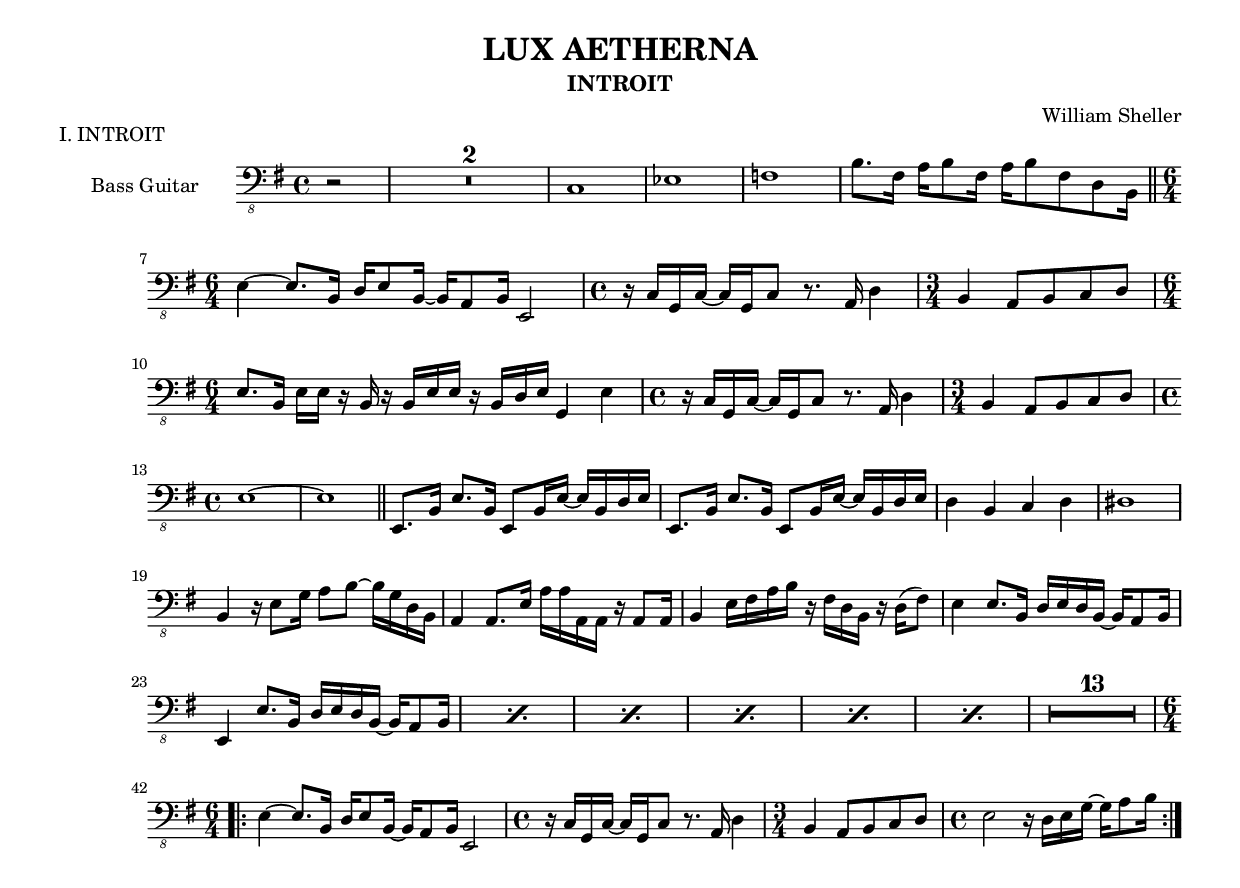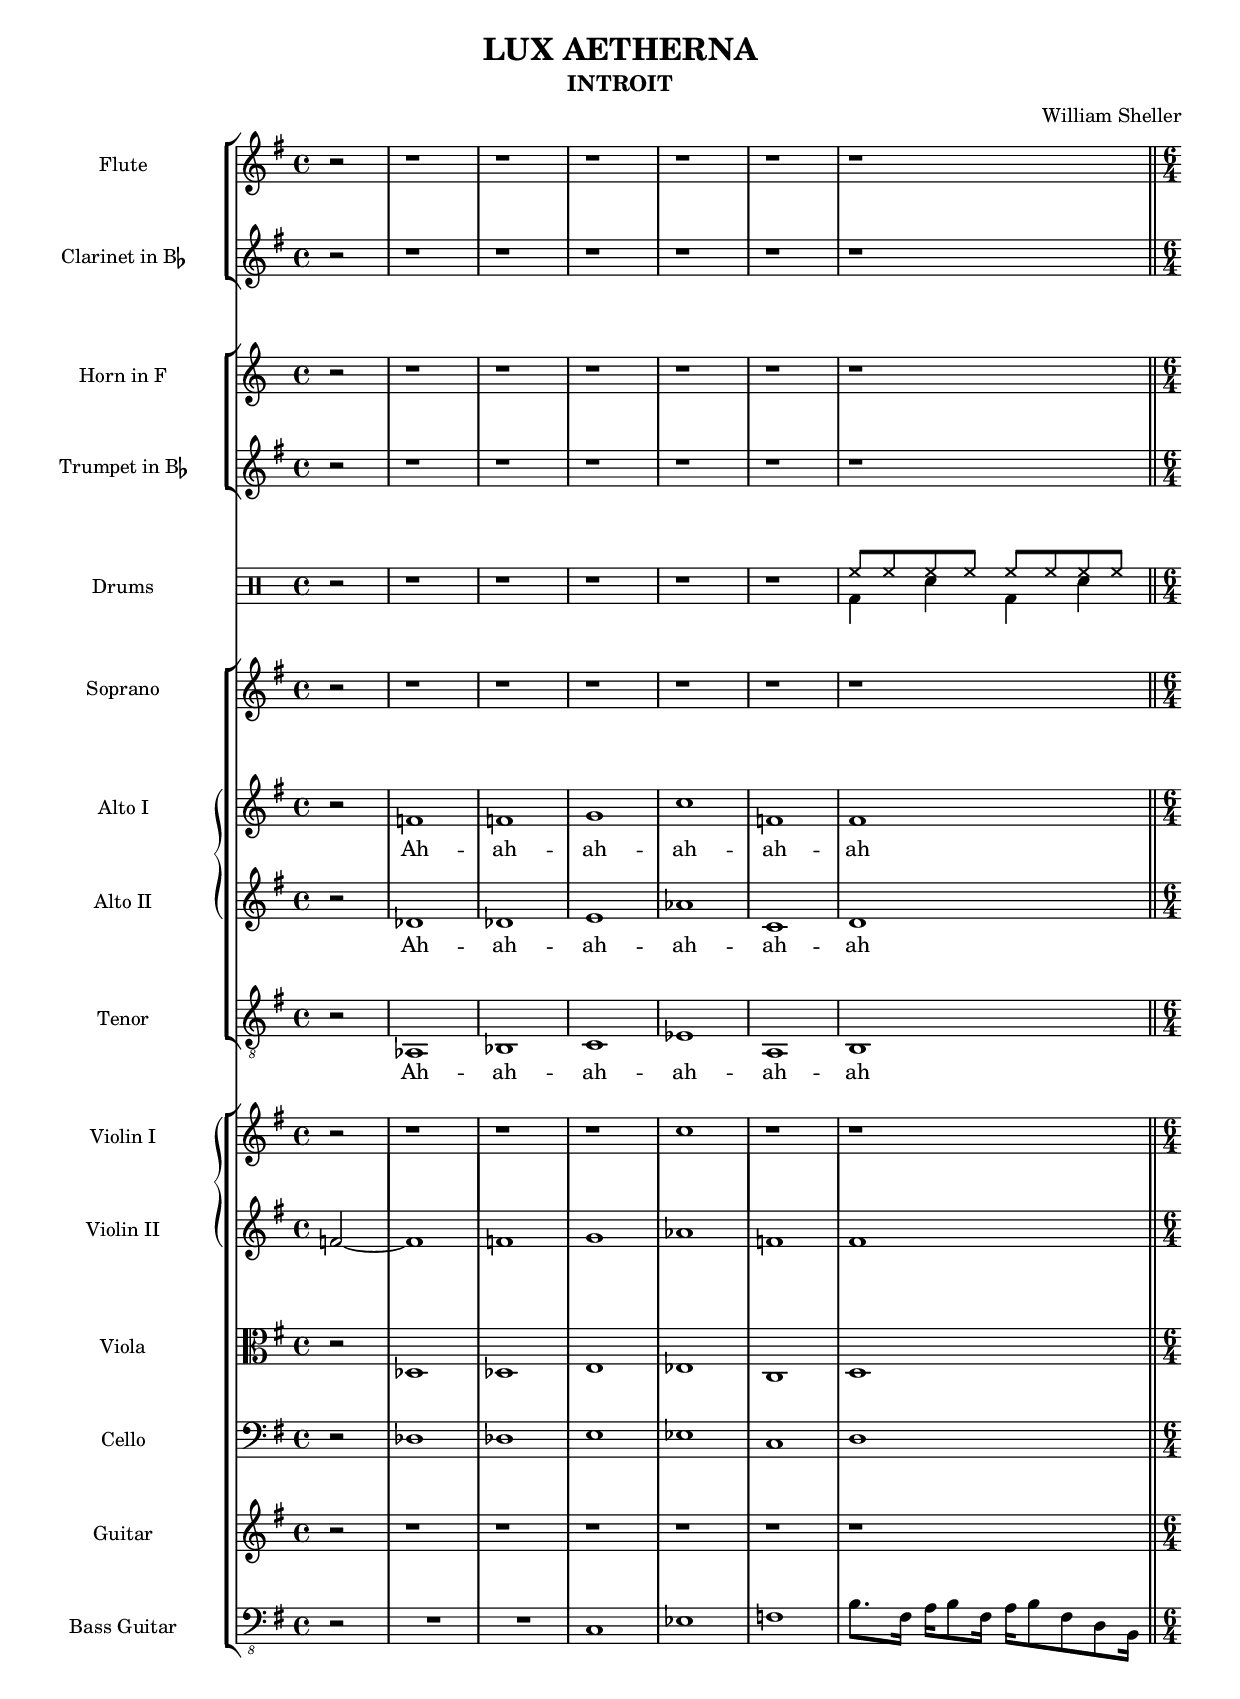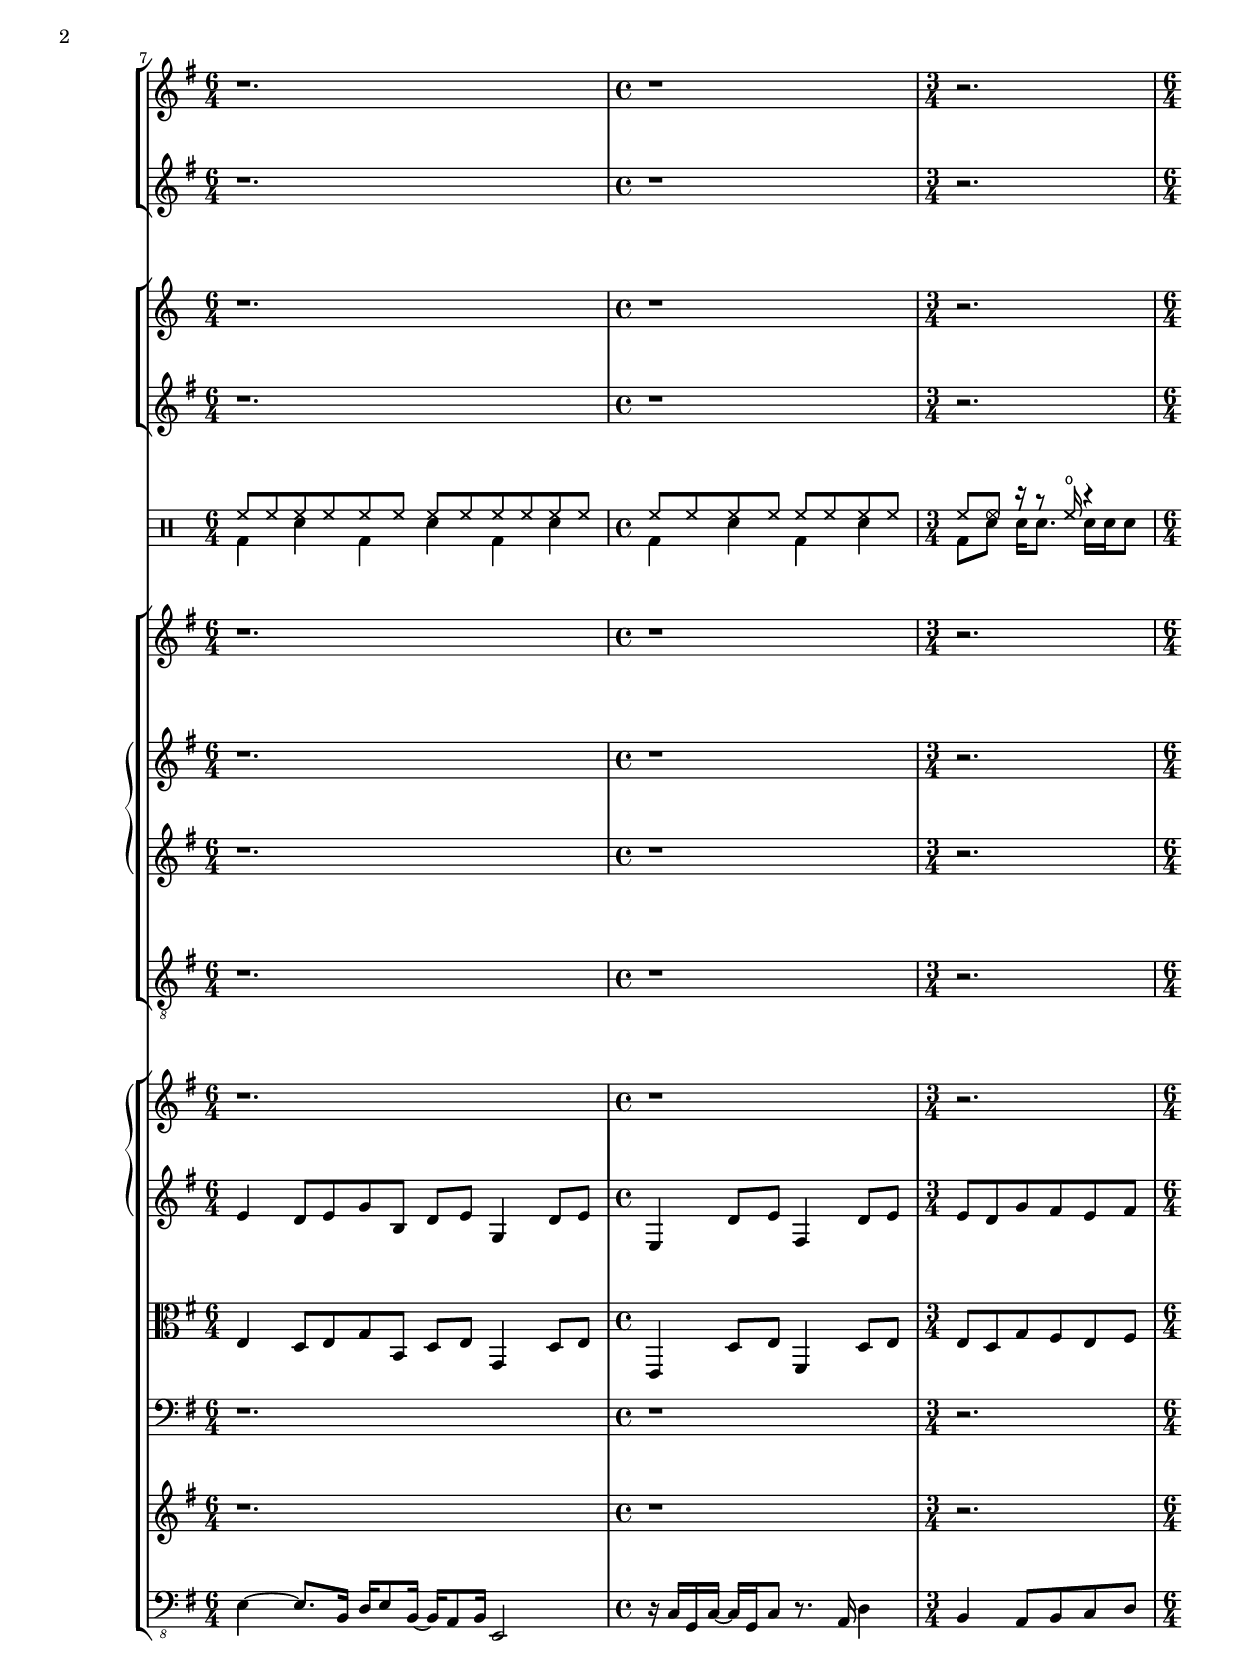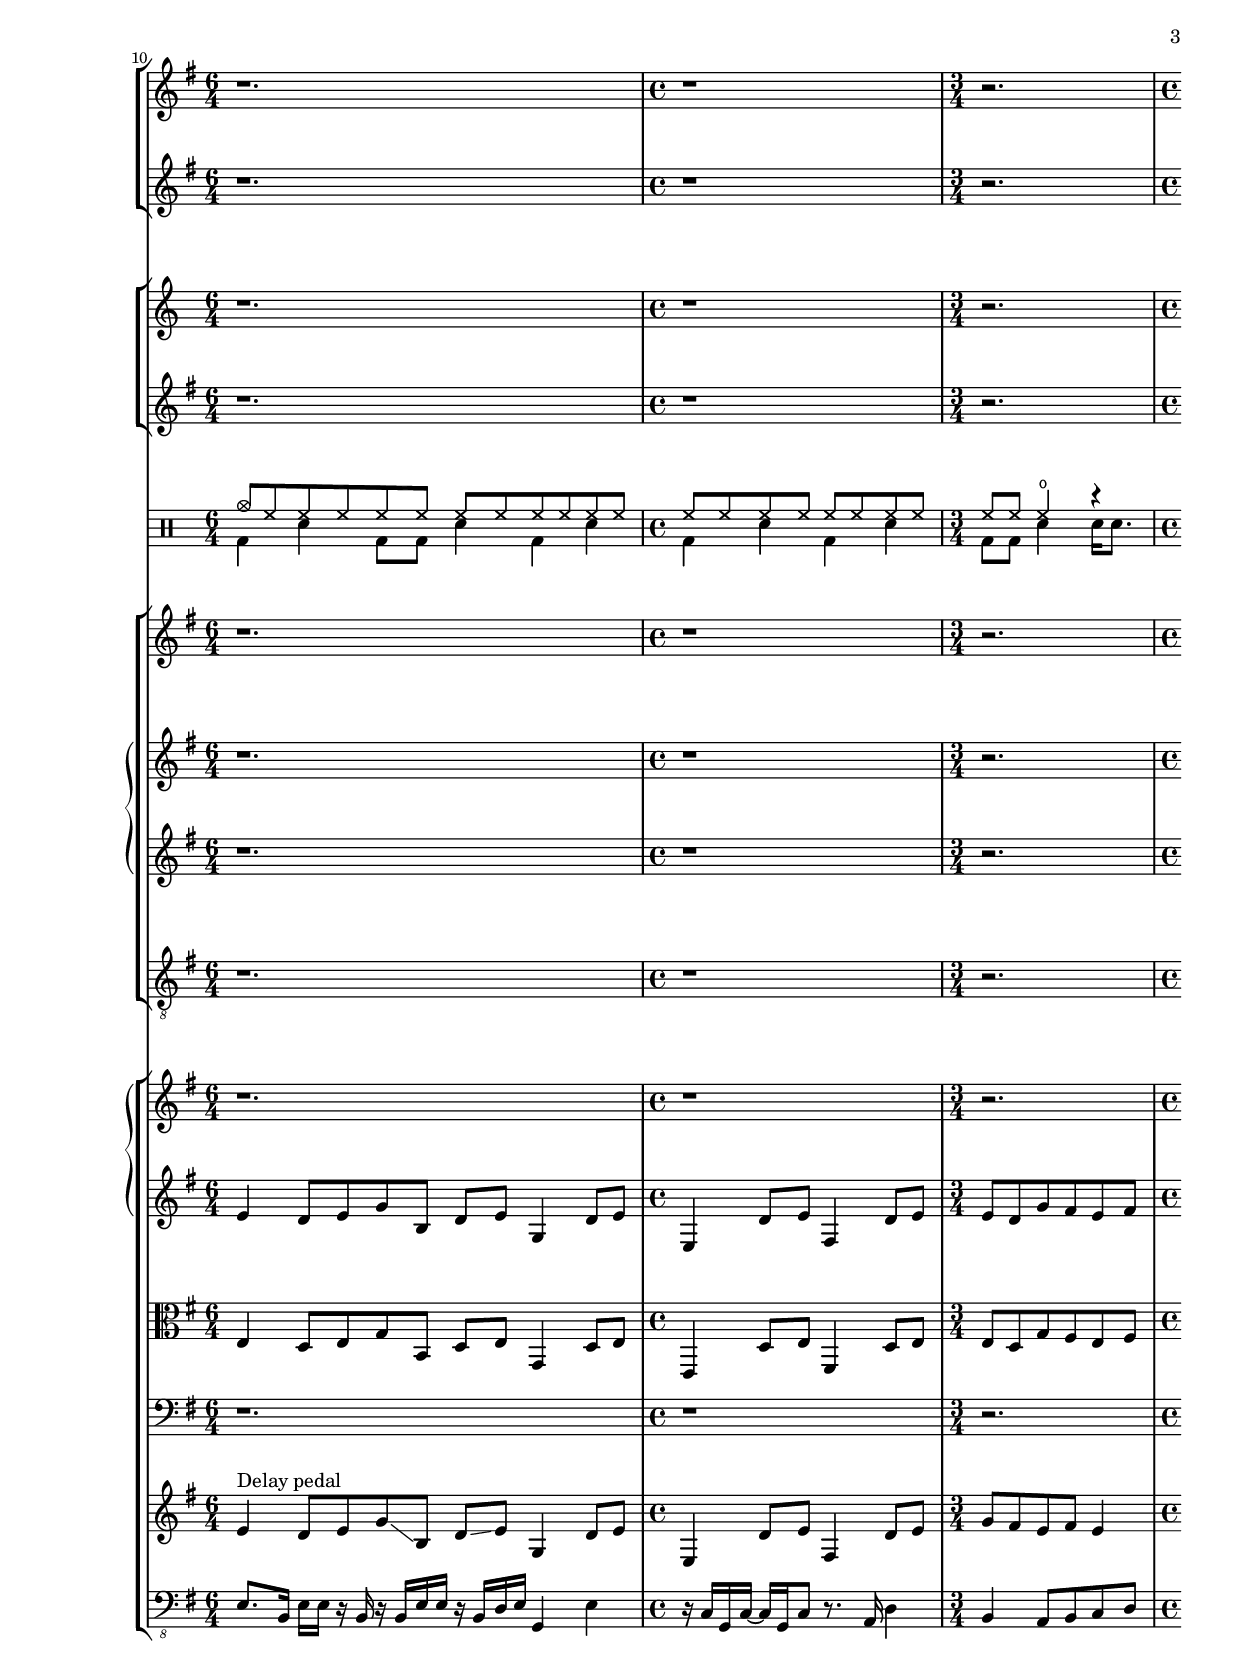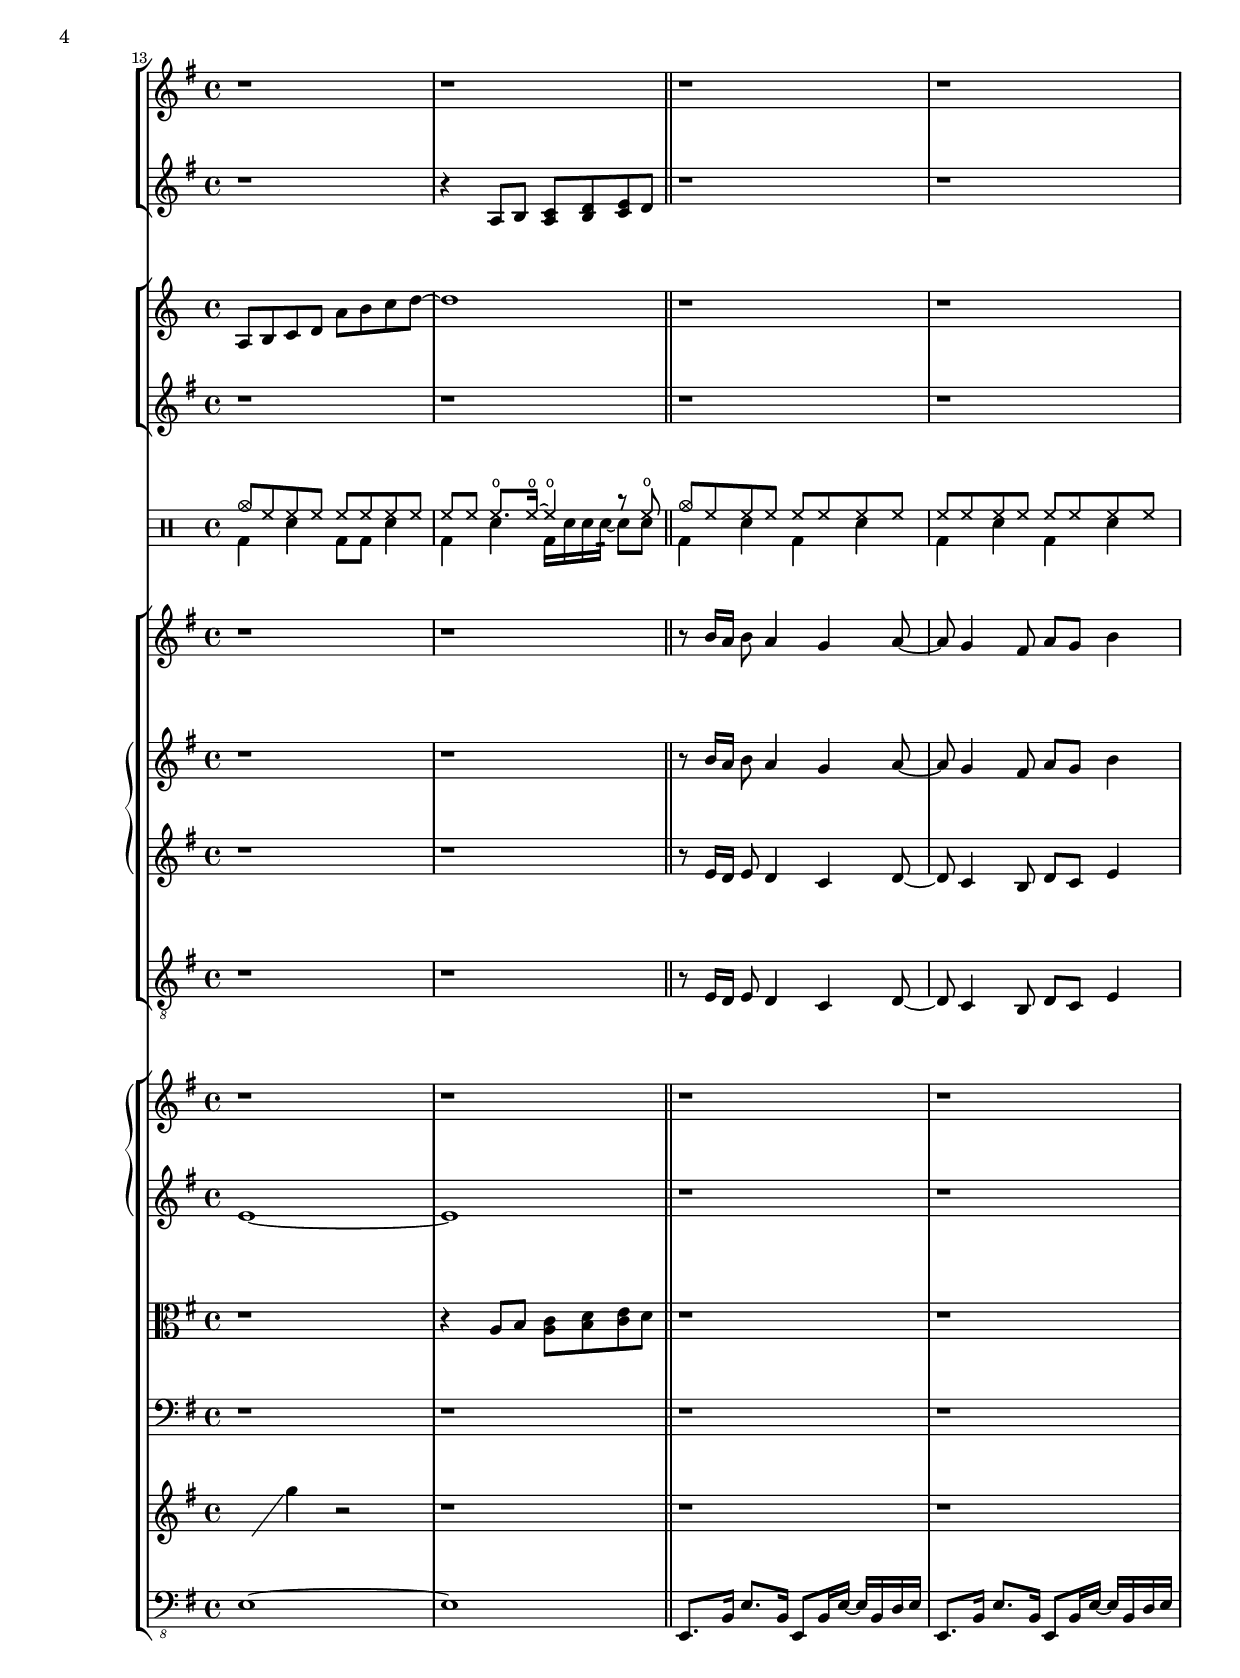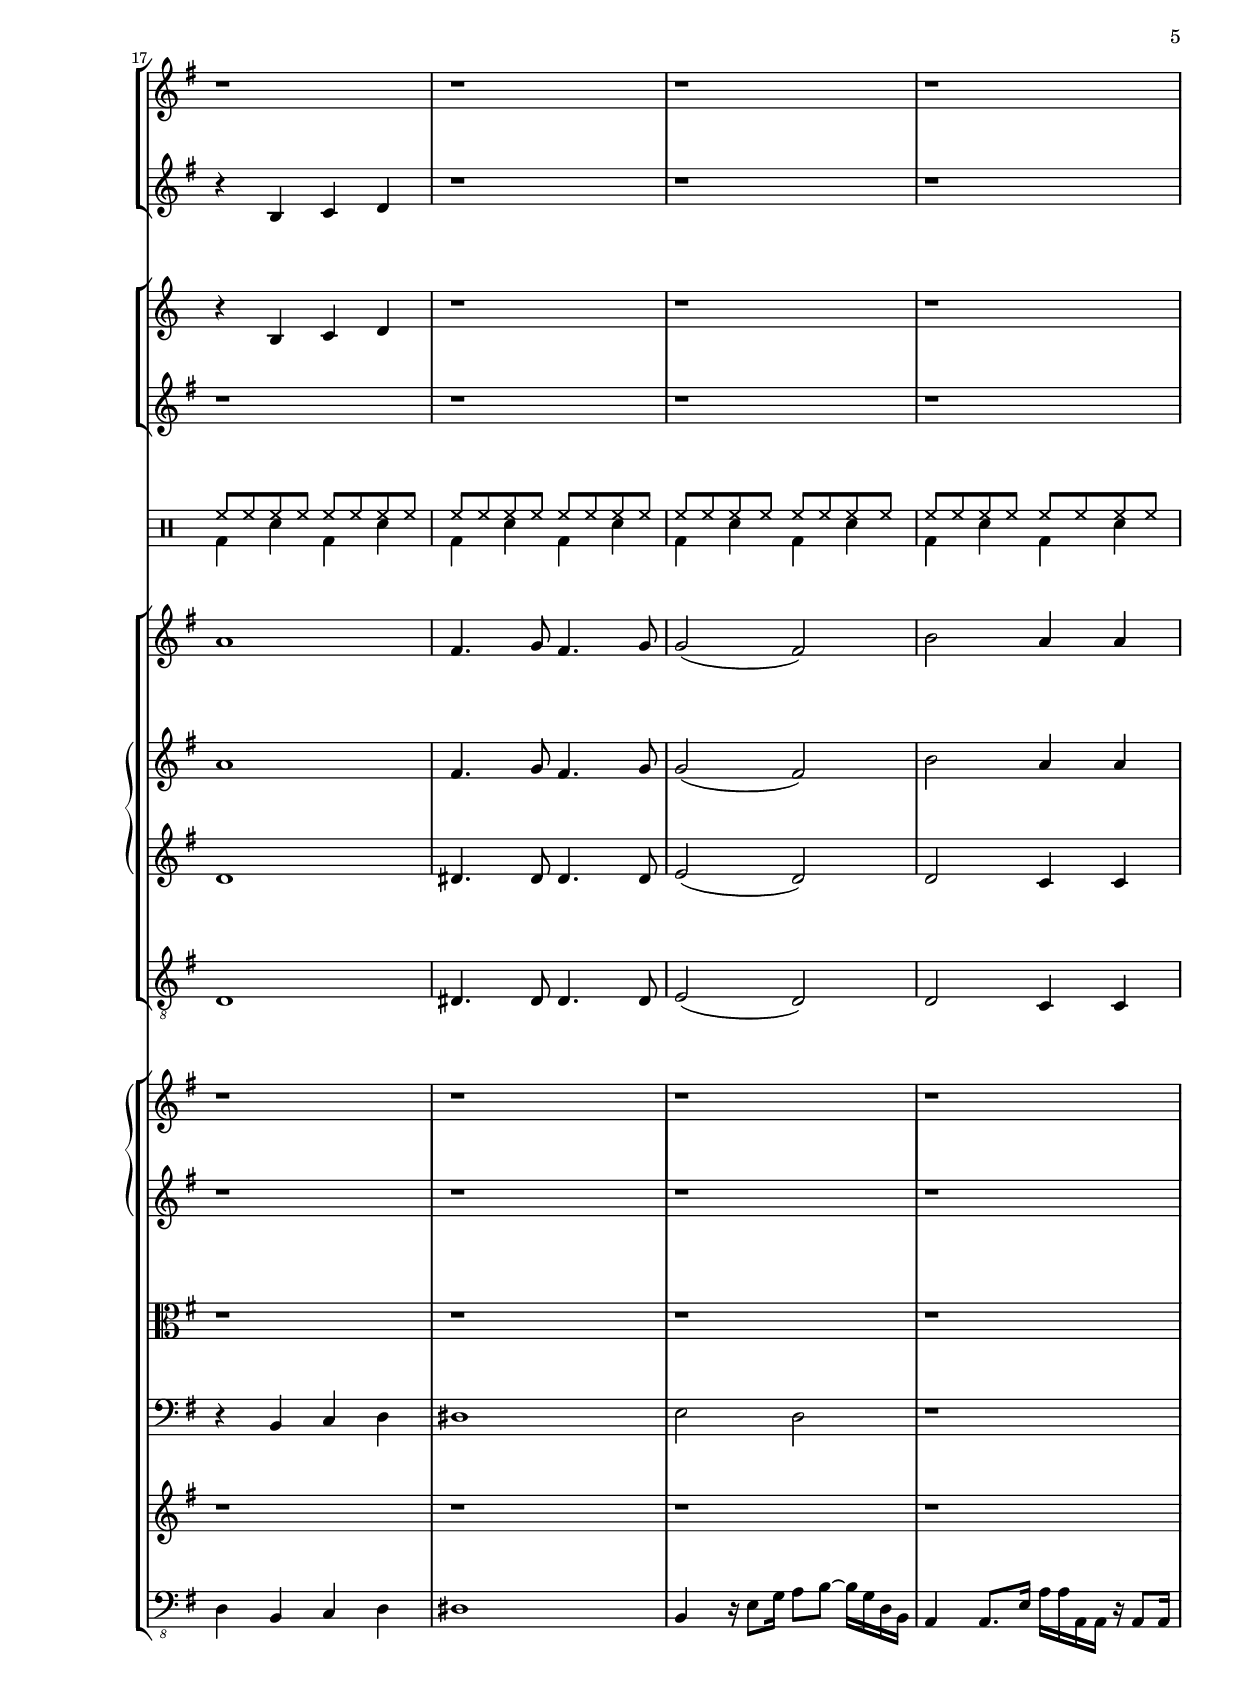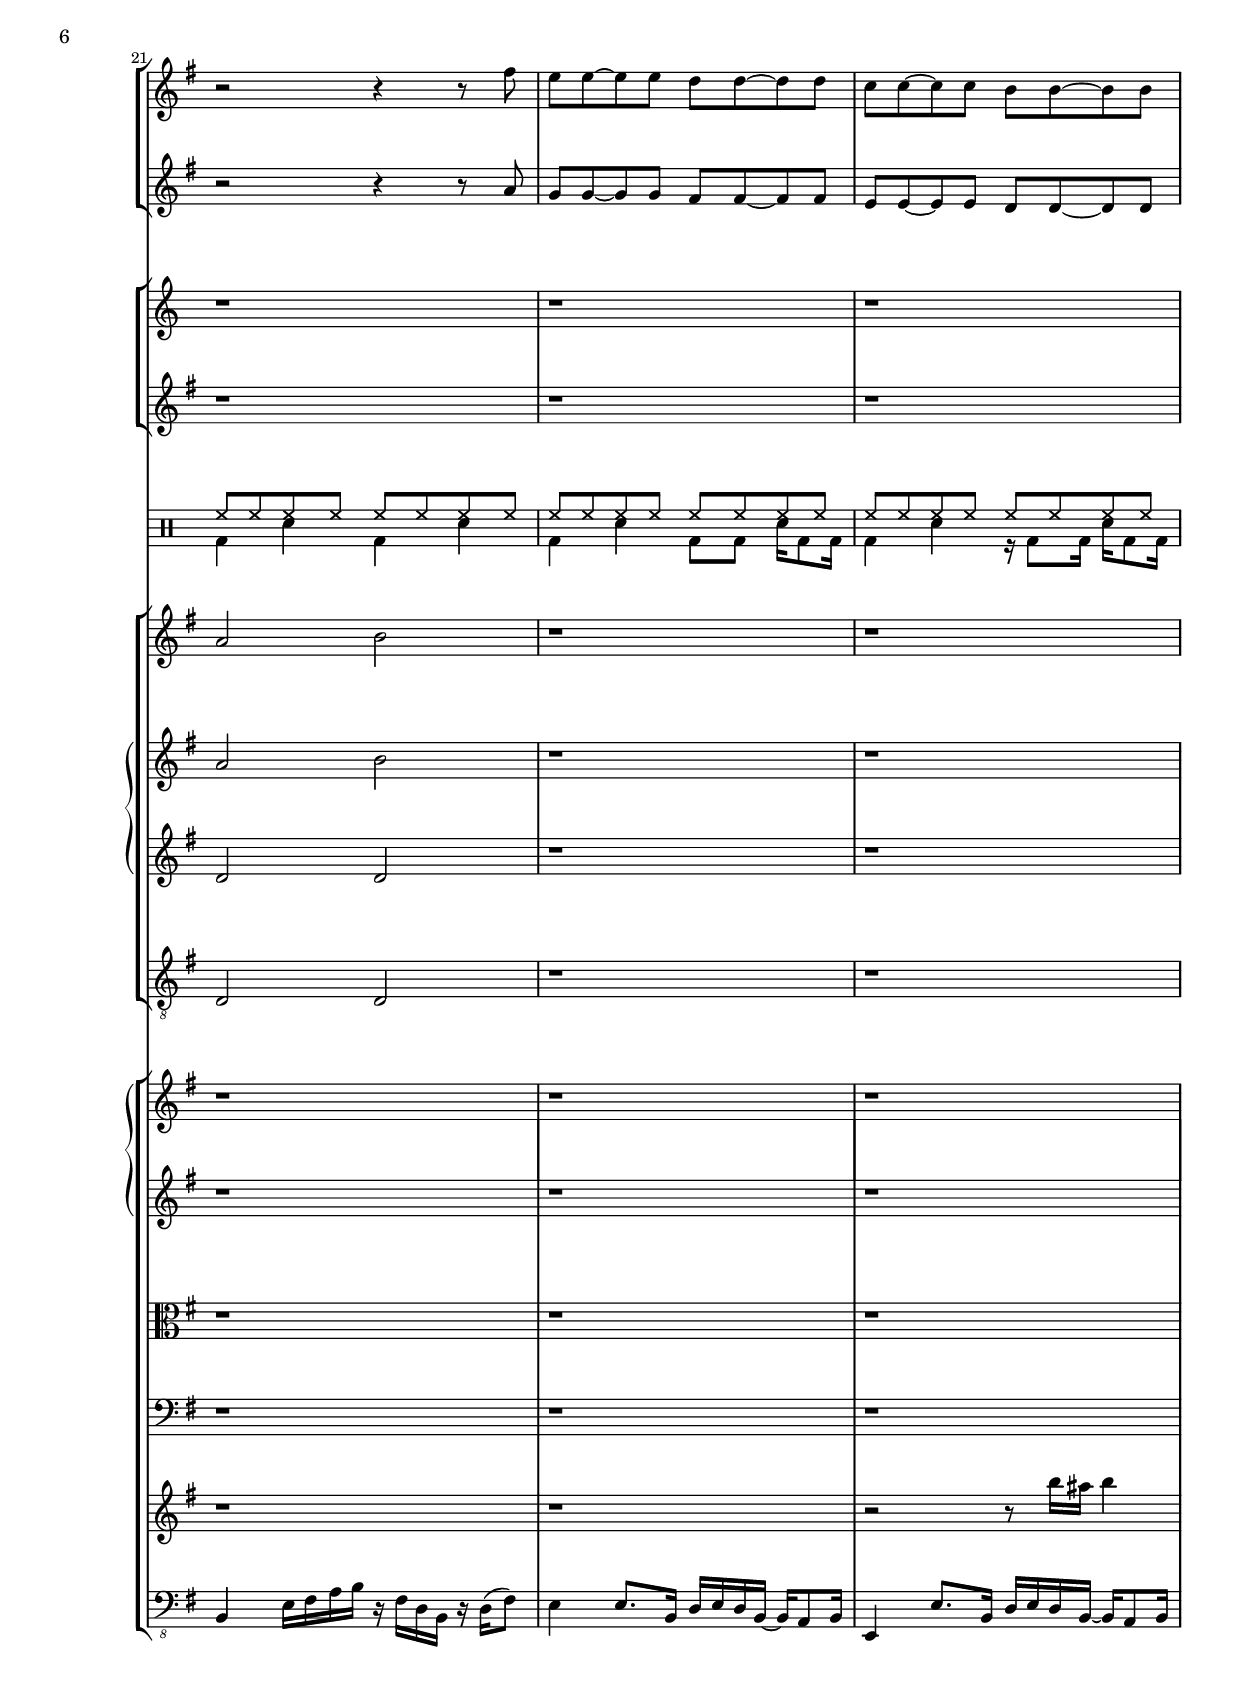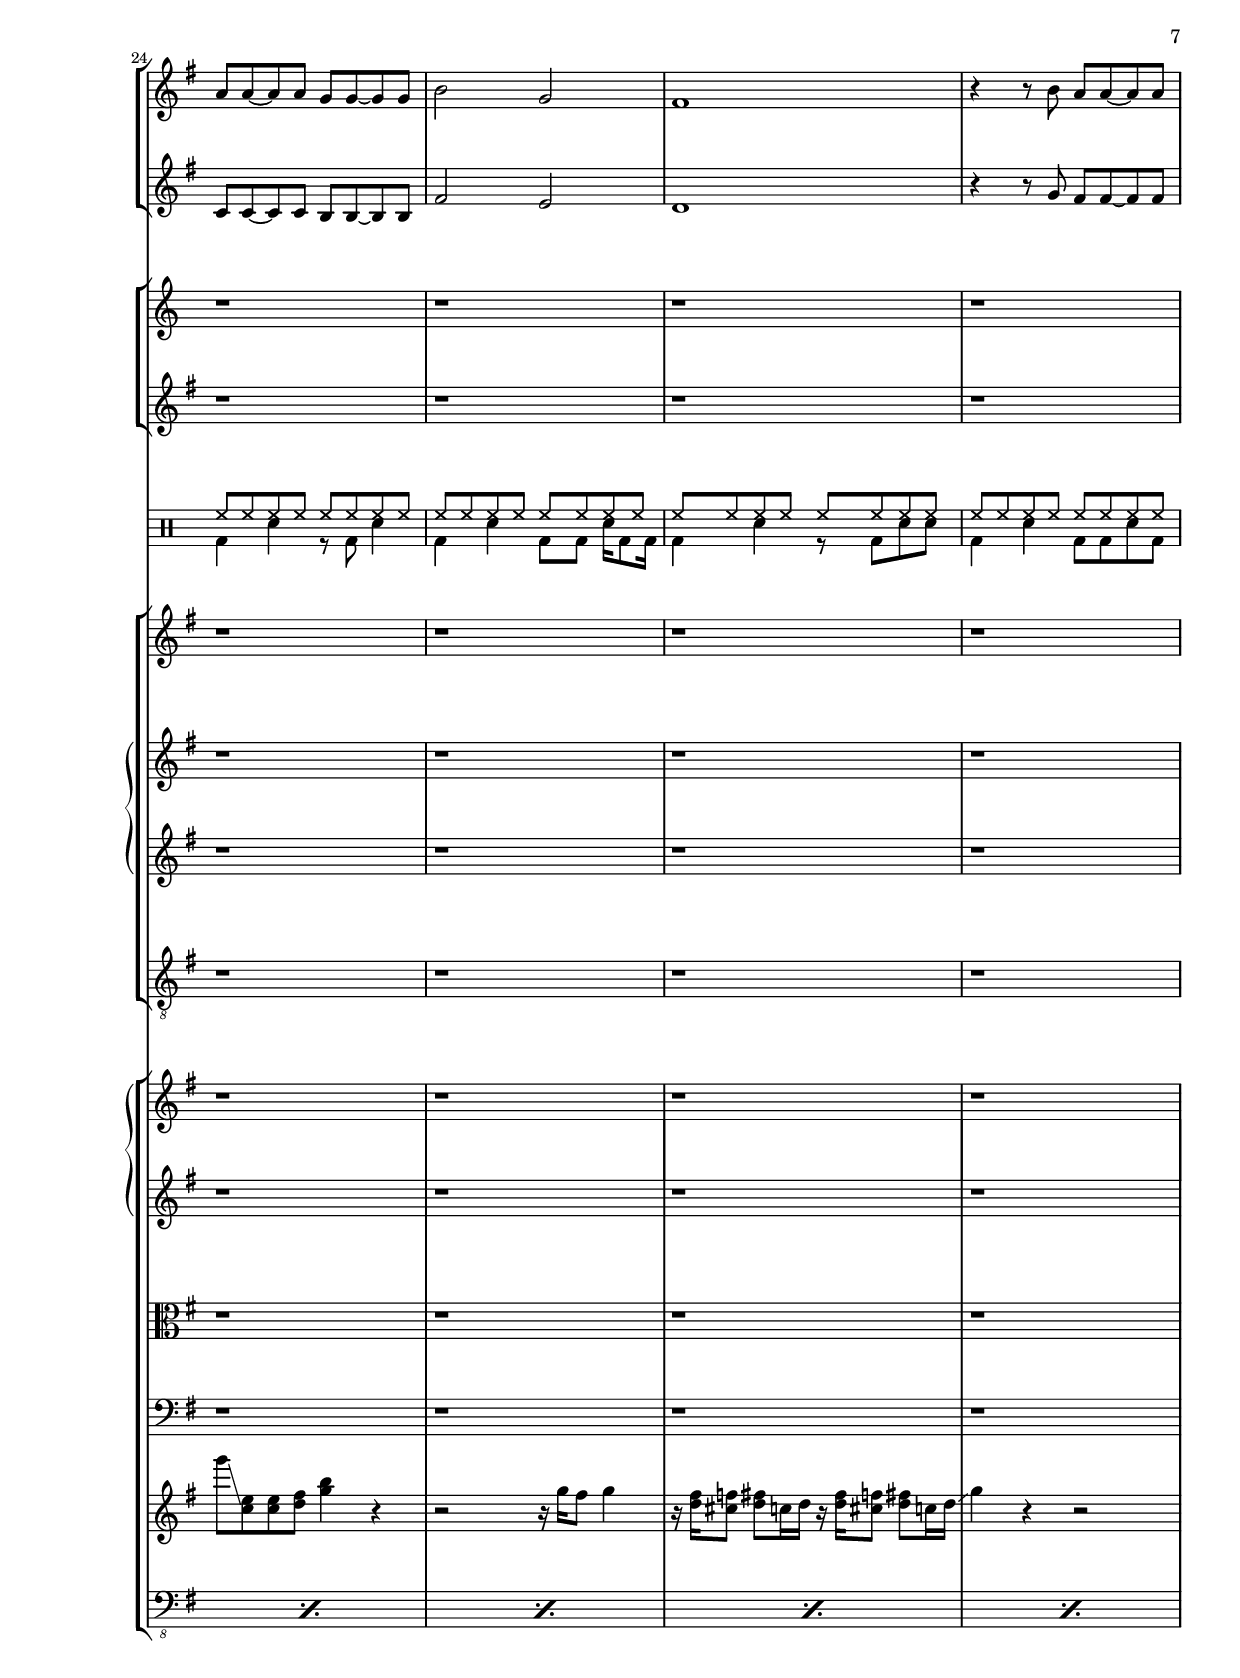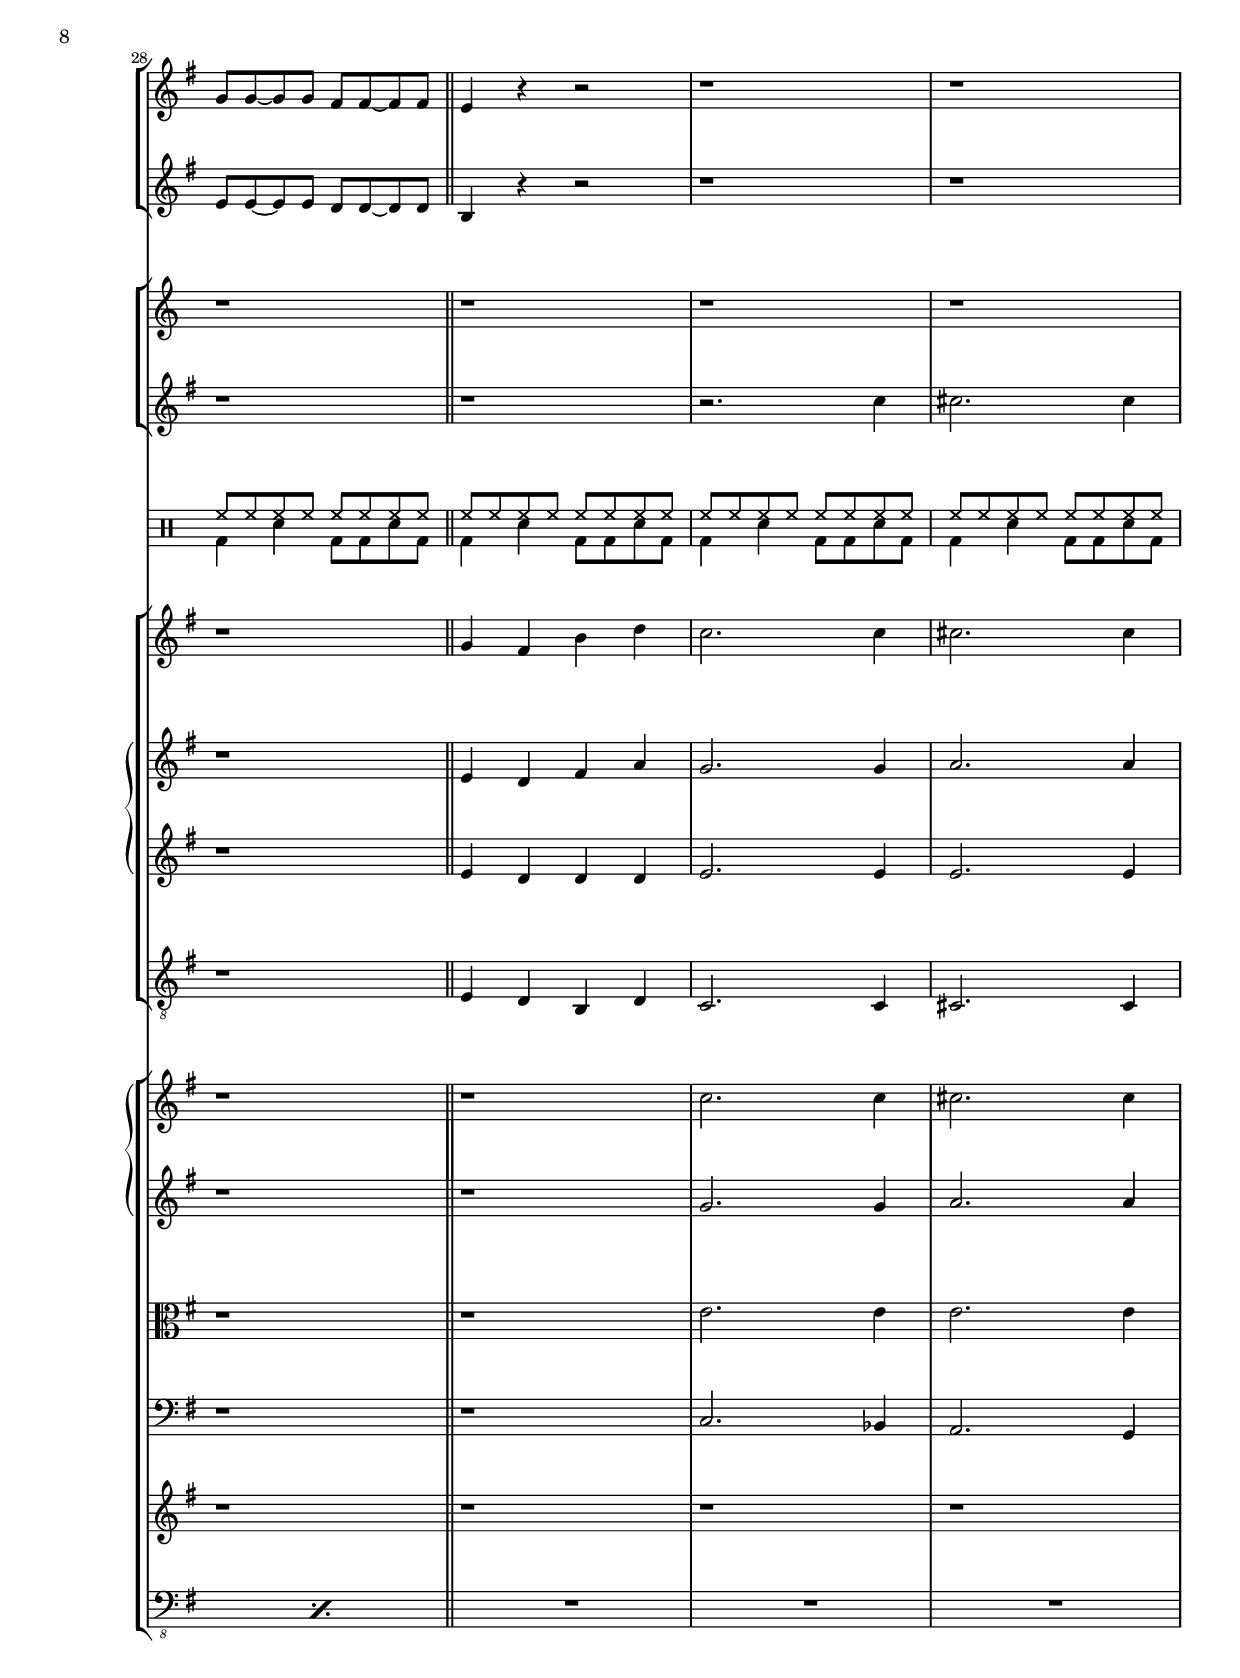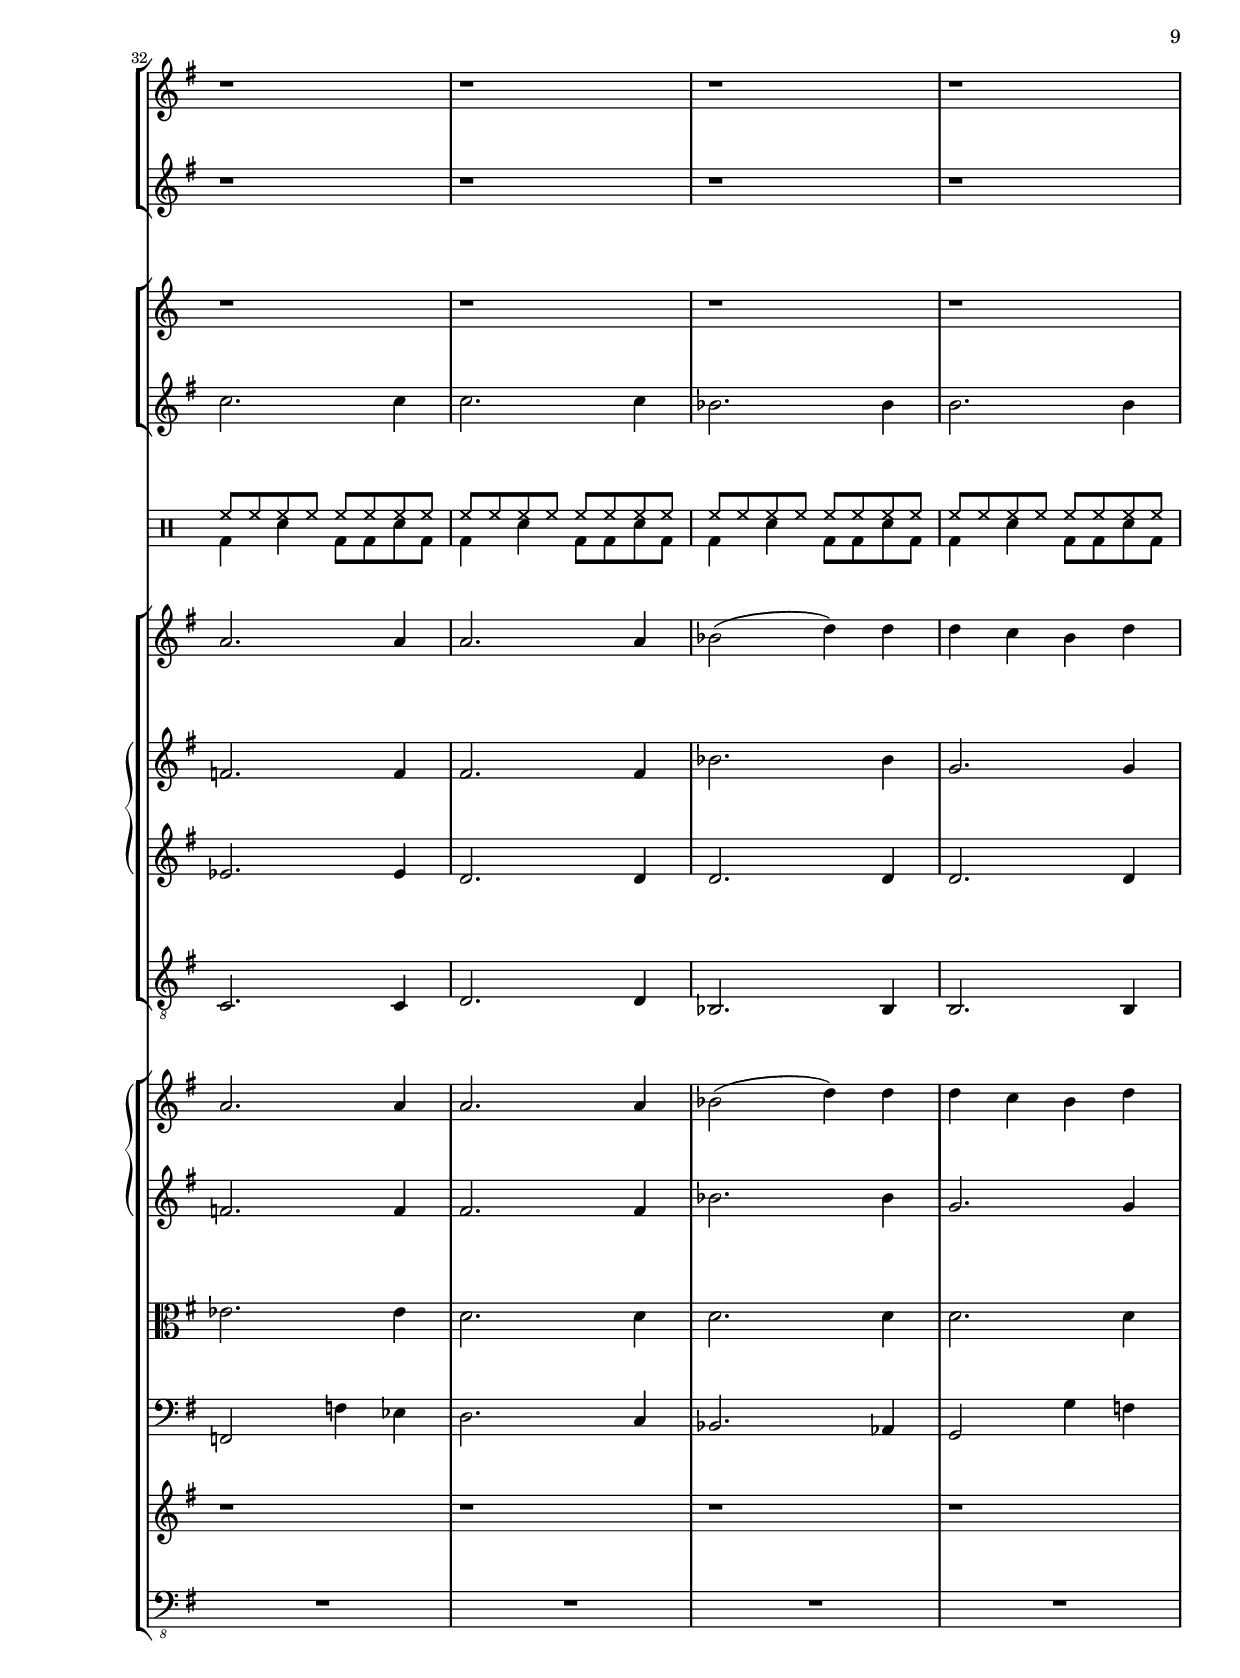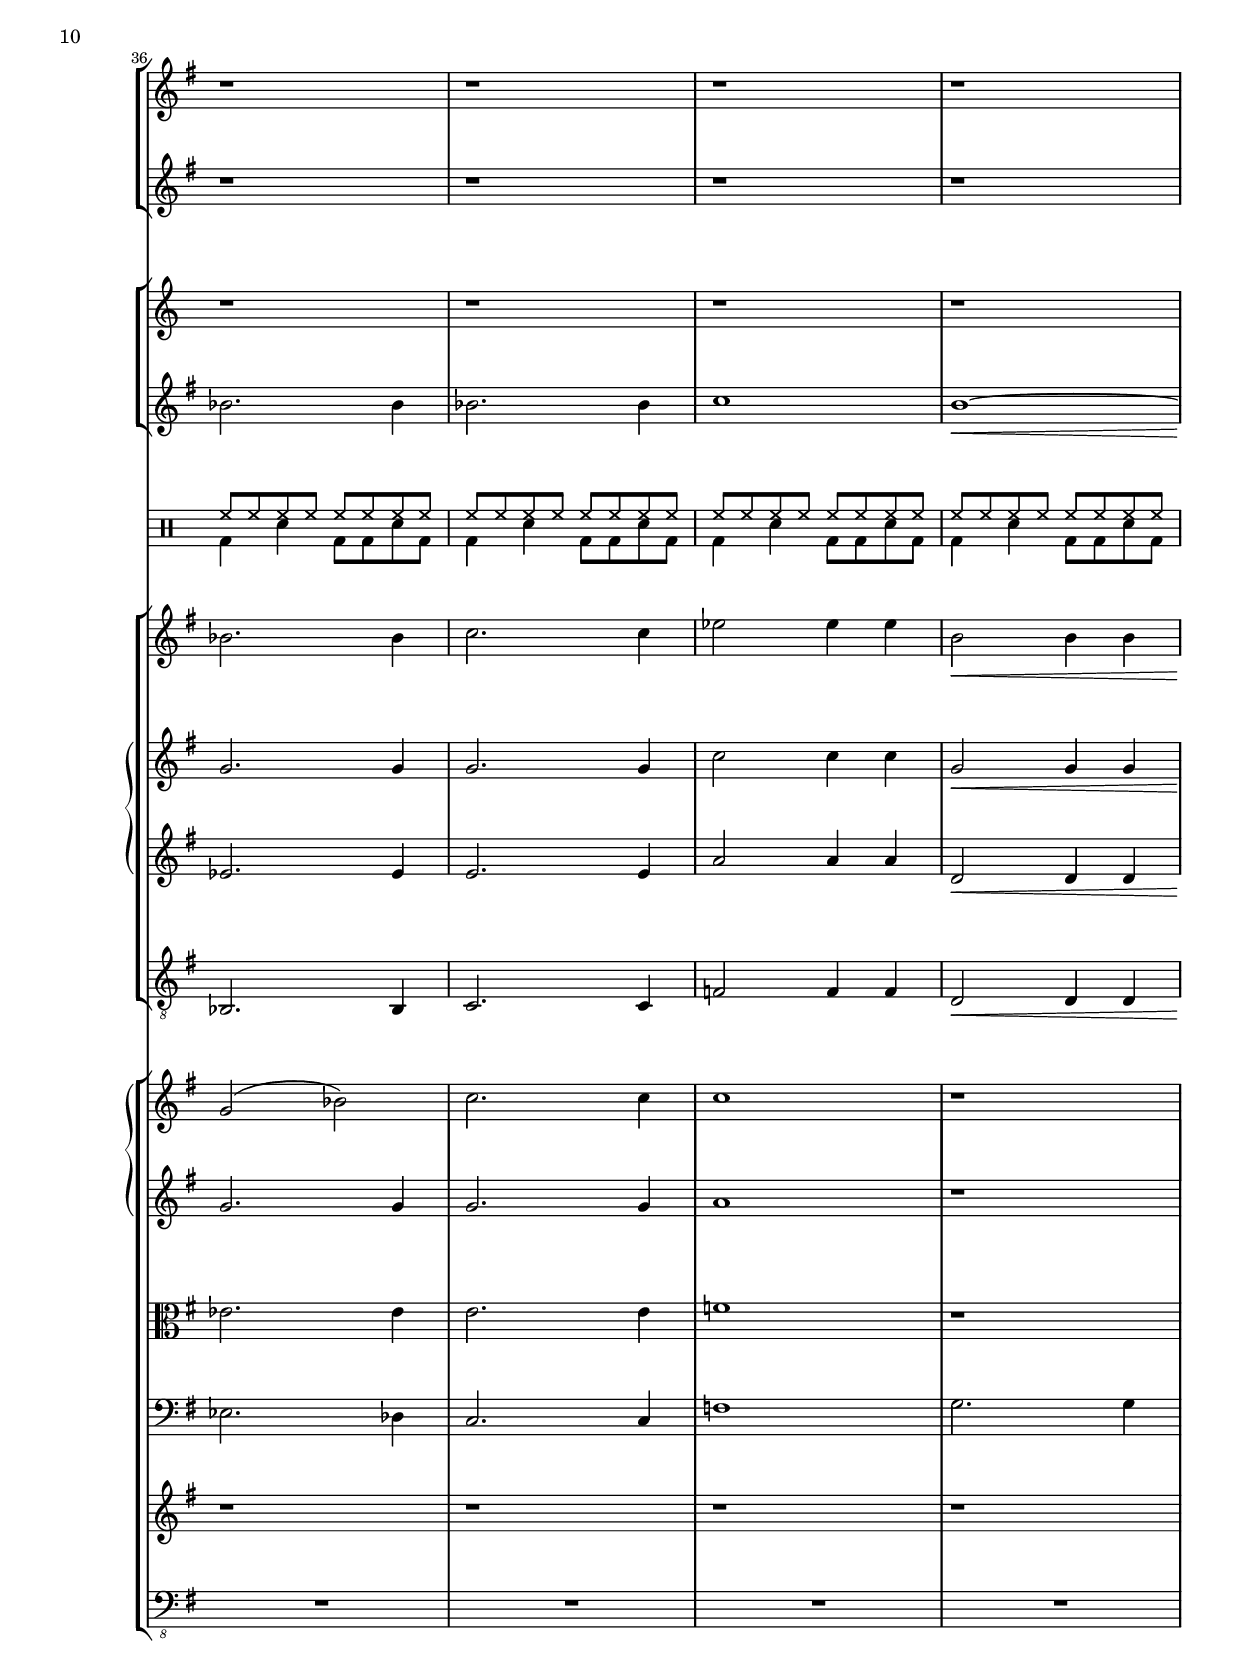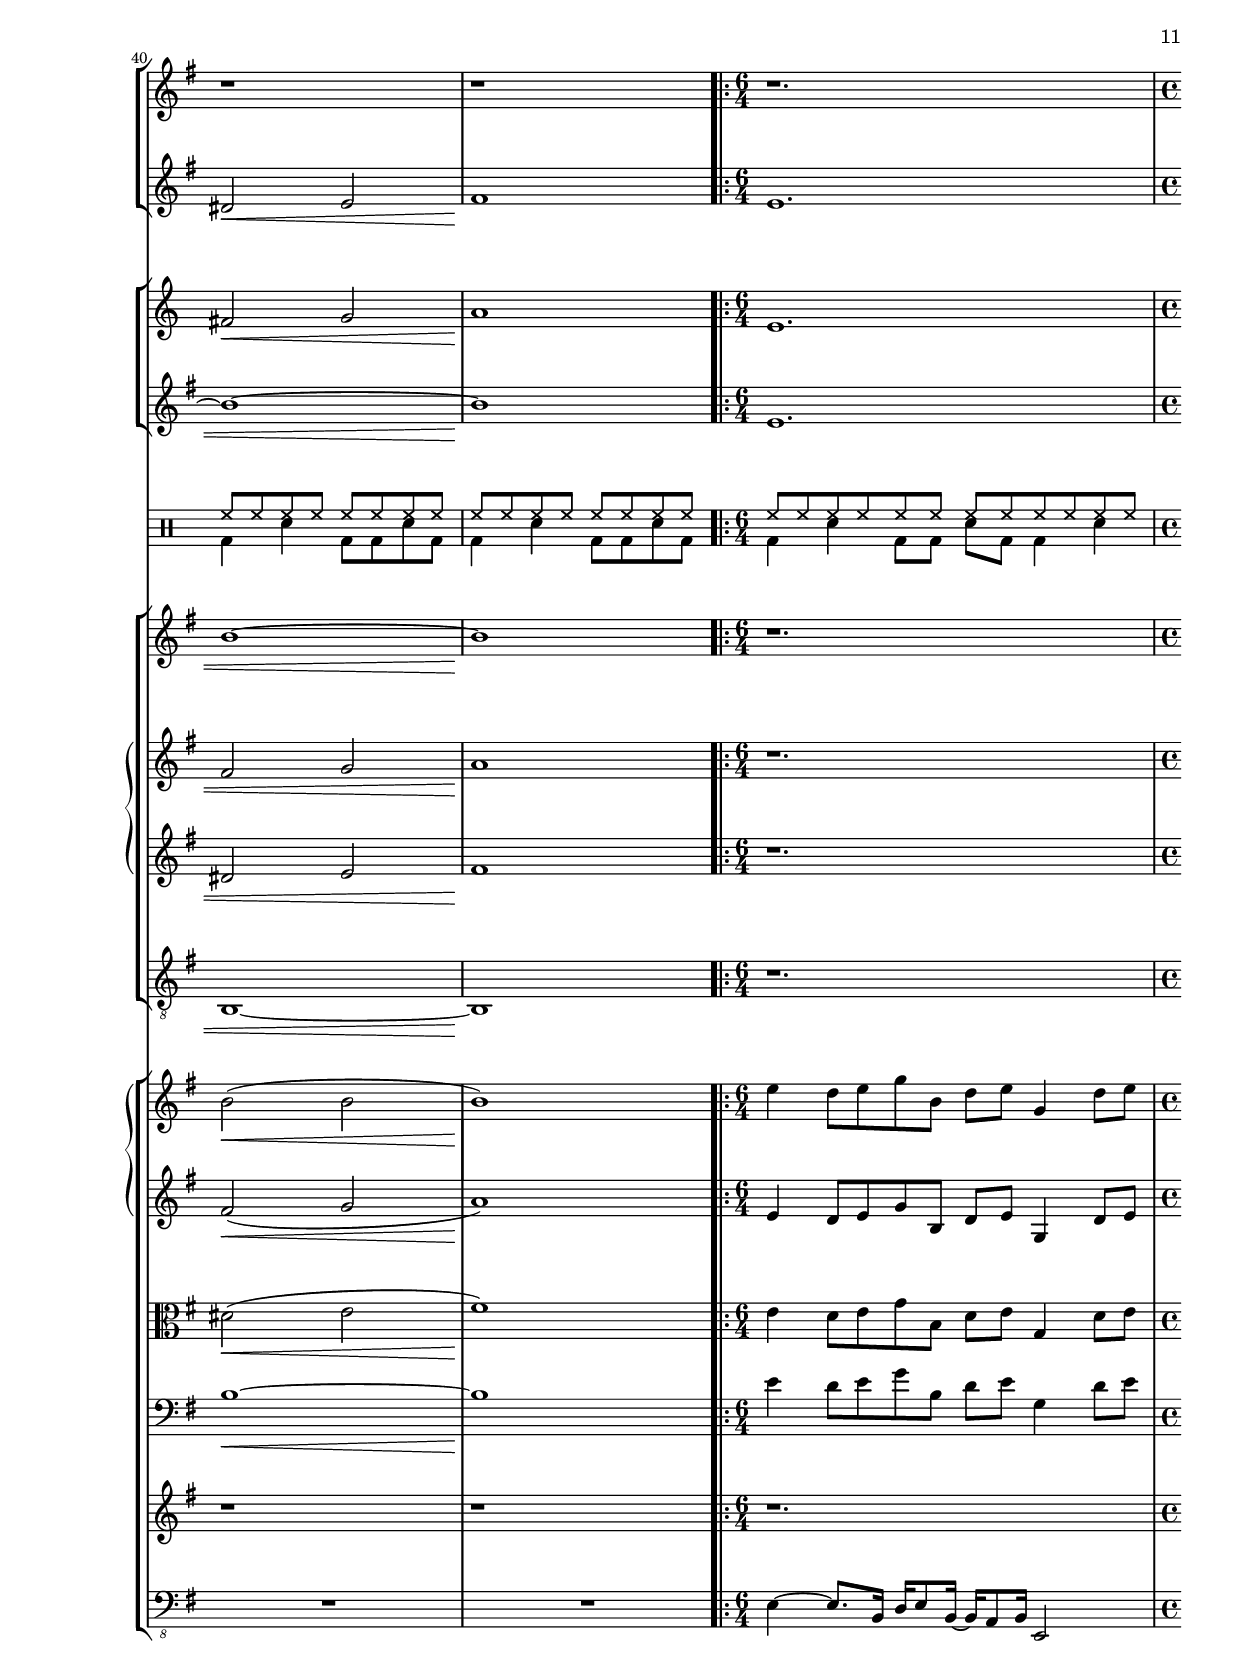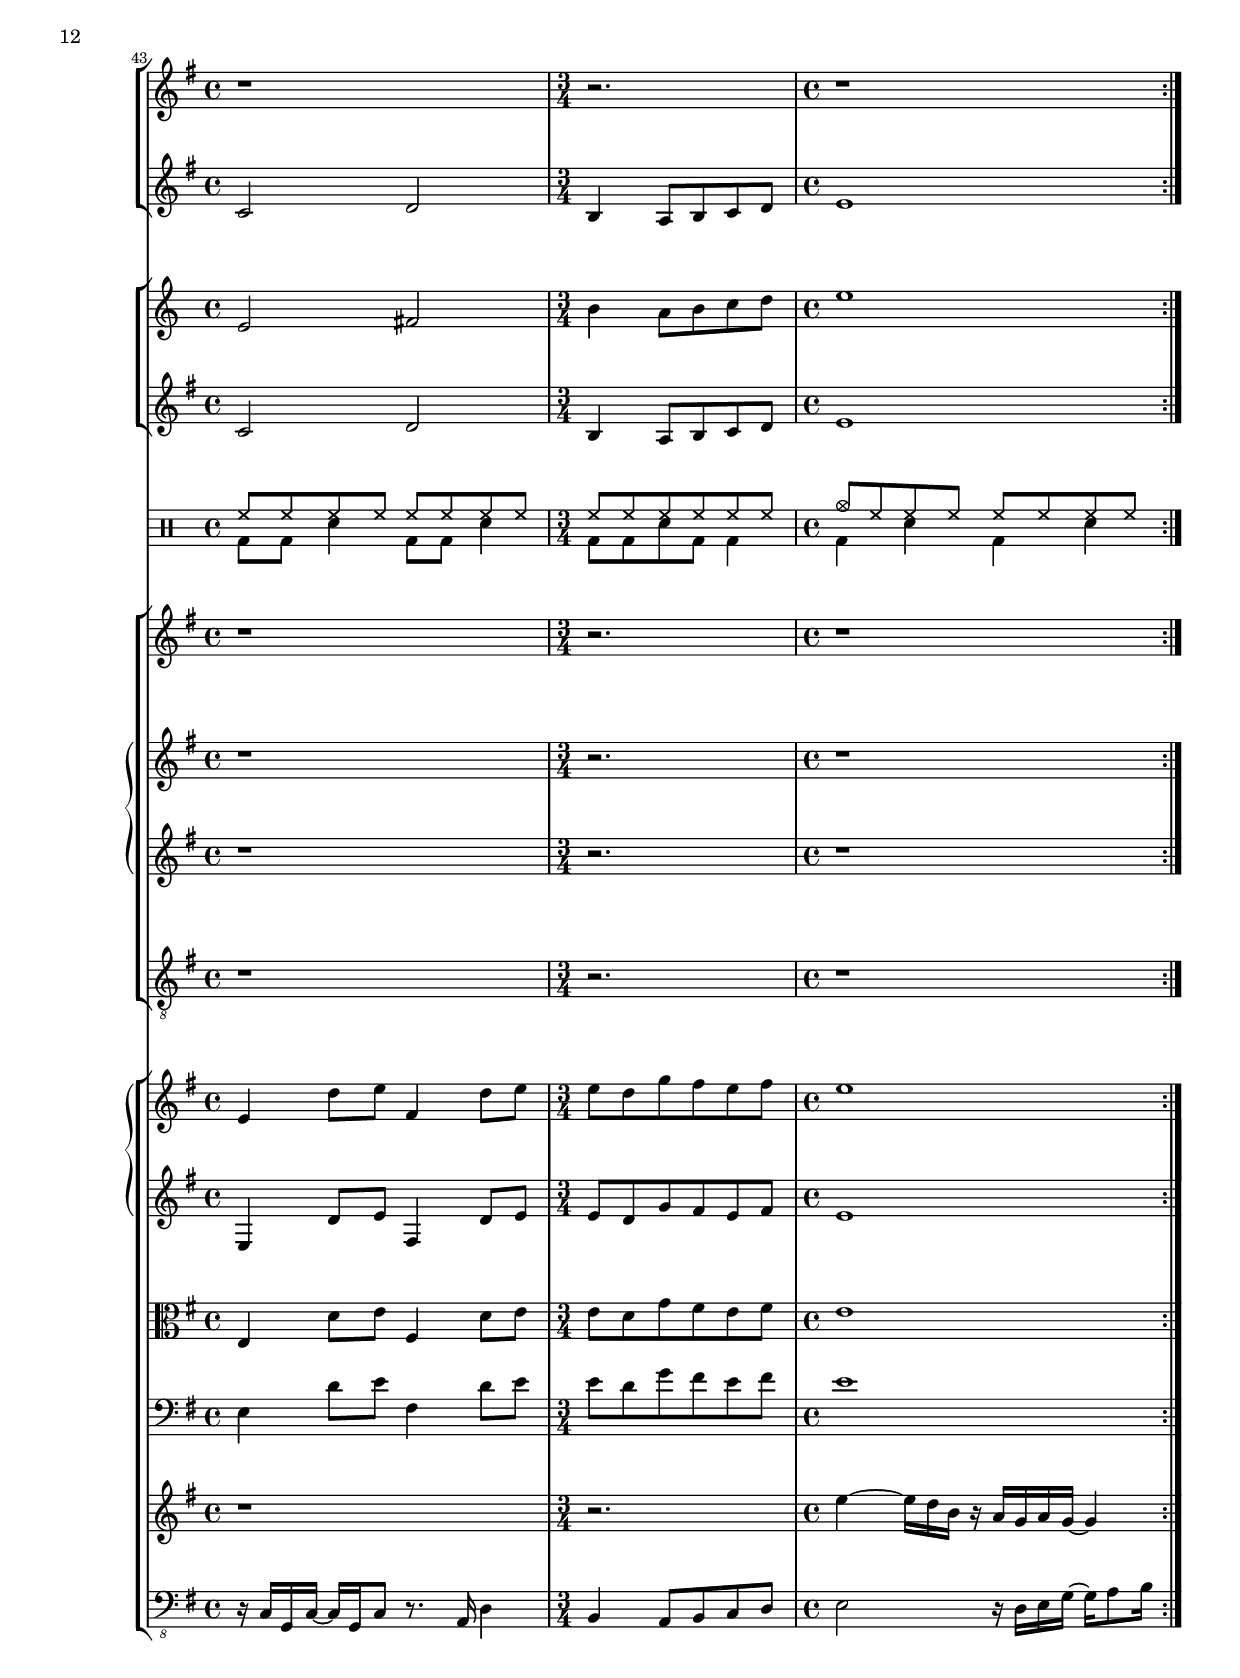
%{
Ce canevas illustre l’utilisation de contextes StaffGroup pour regrouper les instruments selon leur famille,
imbriqués dans un GrandStaff, ainsi que le recours à la fonction \transpose pour les instruments transpositeurs. Dans tous les identificateurs, la musique est stockée en ut. Les notes peuvent tout aussi bien être saisies en ut ou dans la tonalité particulière de l’instrument avant d’être transposées puis affectées à une variable. 
%}
\version "2.18.2"

\header {
  title = "LUX AETHERNA"
  subtitle="INTROIT"
  composer = "William Sheller"
  
  %meter = \tempo 4=80
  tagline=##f
  %arranger = "Arr. Arthur Petit All Star"
}

#(set-global-staff-size 17)
\paper {
  indent = 3.0\cm  % space for instrumentName
  short-indent = 1.5\cm  % space for shortInstrumentName
}

fluteMusic = \relative c'' { \key g \major 
                            \partial 2 r2 | r1 | r1 | r1 | r1 | r1 | r1 \bar"||"
                            \time 6/4 r1. \time 4/4 r1 \time 3/4 r2.
                            \time 6/4 r1. \time 4/4 r1 \time 3/4 r2.
                            \time 4/4 r1 | r1 \bar"||"	% Choeurs de l'Apocalypse
                            r1  | r1  | r1  | r1  | r1  | r1  | r2 r4 r8 fis8 |
                            e8 e~e e d d~d d |c c~c c b b~b b | a a~a a g g~g g| b2 g | fis1 | r4 r8 b a a~a a | g g~g g fis fis~fis fis \bar"||"
                            e4 r4 r2 \repeat unfold 12 r1 
                            \repeat "volta" 2 { \time 6/4 r1. \time 4/4 r1 \time 3/4 r2. \time 4/4 r1 }
}
% Pitches were written on a manuscript for Clarinet in Bb
% are transposed to concert pitch.
clarinetMusic = \transpose c' bes
\relative c' { \key g \major 
                            \partial 2 r2 | r1 | r1 | r1 | r1 | r1 | r1 \bar"||"
                            \time 6/4 r1. \time 4/4 r1 \time 3/4 r2.
                            \time 6/4 r1. \time 4/4 r1 \time 3/4 r2.
                            \time 4/4 r1 | r4 a8 b <a c> <b d> <c e> d \bar"||"	% Choeurs de l'Apocalypse
                            r1  | r1  | r4 b c d  | r1  | r1  | r1  | r2 r4 r8 a'8 |
                            g8 g~g g fis fis~fis fis |e e~e e d d~d d |c c~c c b b~b b | fis'2 e | d1 | r4 r8 g fis fis~fis fis | e e~e e d d~d d \bar"||"
                            b4 r4 r2 \repeat unfold 10 r1 | dis2\< e2 | fis1\!
                            \repeat "volta" 2 { \time 6/4 e1. \time 4/4 c2 d2 \time 3/4 b4 a8 b c d \time 4/4 e1 }
}
trumpetMusic = \transpose c' bes \relative c'' { \key g \major 
                            \partial 2 r2 | r1 | r1 | r1 | r1 | r1 | r1 \bar"||"
                            \time 6/4 r1. \time 4/4 r1 \time 3/4 r2.
                            \time 6/4 r1. \time 4/4 r1 \time 3/4 r2.
                            \time 4/4 r1 | r1 \bar"||"	% Choeurs de l'Apocalypse
                            r1 | r1 | r1 | r1 | r1 | r1 | r1 |
                            r1 | r1 | r1 | r1 | r1 | r1 | r1 \bar"||"
                            r1 | r2. c4 | cis2. cis4 | c2. c4 | c2. c4 | bes2. bes4 | b2. b4 | bes2. bes4 | bes2. bes4 | c1 | b1\<~ | b1~ | b1\! 
                            \repeat "volta" 2 { \time 6/4 e,1. \time 4/4 c2 d2 \time 3/4 b4 a8 b c d \time 4/4 e1 }
}
% Key signature is often omitted for horns
hornMusic = \transpose c' f
\relative c' { 
                            \partial 2 r2 | r1 | r1 | r1 | r1 | r1 | r1 \bar"||"
                            \time 6/4 r1. \time 4/4 r1 \time 3/4 r2.
                            \time 6/4 r1. \time 4/4 r1 \time 3/4 r2.
                            \time 4/4 a8 b c d a' b c d~ | d1 \bar"||"	% Choeurs de l'Apocalypse
                            r1 | r1 | r4 b, c d  | r1  | r1  | r1  | r1 |
                            r1 | r1 | r1 | r1 | r1 | r1 | r1 \bar"||"
                            \repeat unfold 11 r1 | fis2\< g | a1\!
                            \repeat "volta" 2 { \time 6/4 e1. \time 4/4 e2 fis2 \time 3/4 b4 a8 b c d \time 4/4 e1 }
}
percussionMusic = \drummode  { \clef percussion
                            \partial 2 r2 | r1 | r1 | r1 | r1 |r1 | 
                                << {
                                      \repeat unfold 8 hh8 \bar"||"
                                      \time 6/4 \repeat unfold 12 hh8 \time 4/4 \repeat unfold 8 hh8 \time 3/4 hh8 hhho r16 r8 hho16 r4 |
                                      \time 6/4 crashcymbal8 \repeat unfold 11 hh8 \time 4/4 \repeat unfold 8 hh8 \time 3/4  hh8 hh hho4 r4 |
                                      \time 4/4 crashcymbal8 \repeat unfold 7 hh8 | hh8 hh hho8. hho16~hho4 r8 hho \bar"||" % Choeurs de l'Apocalypse
                                      cymc8 \repeat unfold 7 hh8 | \repeat unfold 6 { \repeat unfold 8 hh8 }
                                      \repeat unfold 7 { \repeat unfold 8 hh8 }
                                      \repeat unfold 13 { \repeat unfold 8 hh8 } 
                                      \repeat "volta" 2 {\time 6/4 \repeat unfold 12 hh8 \time 4/4 \repeat unfold 8 hh8 \time 3/4 \repeat unfold 6 hh8 \time 4/4 cymc \repeat unfold 7 hh8  }
                                } \\ {
                                        bd4 sn4 bd4 sn4 
                                        \time 6/4 bd4 sn4 bd4 sn4 bd sn \time 4/4 bd sn bd sn \time 3/4 bd8 sn sn16 sn8. sn16 sn sn8
                                        \time 6/4 bd4 sn4 bd8 bd sn4 bd sn \time 4/4 bd sn bd sn \time 3/4 bd8 bd sn4 sn16 sn8.
                                        \time 4/4 bd4 sn4 bd8 bd sn4 | bd sn bd16 sn16 sn16 sn16:32~sn8 sn8   \bar"||" % Choeurs de l'Apocalypse
                                        \repeat unfold 7 { bd4 sn4 bd4 sn4 } 
                                        bd4 sn4 bd8 bd8 sn16 bd8 bd16 | bd4 sn4 r16 bd8 bd16 sn16 bd8 bd16 | bd4 sn4 r8 bd sn4 | bd4 sn4 bd8 bd8 sn16 bd8 bd16 | bd4 sn4 r8 bd sn8 sn8 | bd4 sn4 bd8 bd sn8 bd8 | bd4 sn4 bd8 bd sn8 bd8 |
                                        \repeat unfold 13 { bd4 sn4 bd8 bd sn8 bd8 } 
                                        \repeat "volta" 2 { \time 6/4 bd4 sn4 bd8 bd sn8 bd bd4 sn \time 4/4 bd8 bd sn4 bd8 bd sn4 \time 3/4 bd8 bd sn8 bd bd4 \time 4/4 bd4 sn bd sn  }
                                } >>
}
sopranoMusic = \relative c'' { \key g \major 
                            \partial 2 r2 | r1 | r1 | r1 | r1 | r1 | r1 \bar"||" % Theme
                            \time 6/4 r1. \time 4/4 r1 \time 3/4 r2.
                            \time 6/4 r1. \time 4/4 r1 \time 3/4 r2.
                            \time 4/4 r1 | r1 \bar"||"	% Choeurs de l'Apocalypse
                            r8 b16 a b8 a4 g4 a8~  | a g4 fis8  a g b4 | a1  | fis4. g8 fis4. g8  | g2( fis2)  | b2 a4 a  | a2 b |
                            r1 | r1 | r1 | r1 | r1 | r1 | r1 \bar"||"
                            g4 fis b d | c2. c4 | cis2. cis4 | a2. a4 | a2. a4 | bes2( d4) d4 | d4 c b d | bes2. bes4 | c2. c4 | ees2 ees4 ees | b2\< b4 b | b1~  | b1\! 
                            \repeat "volta" 2 { \time 6/4 r1. \time 4/4 r1 \time 3/4 r2. \time 4/4 r1 }
}
sopranoLyrics = \lyricmode {  }
altoIMusic = \relative c' { \key g \major 
                            \partial 2 r2 | f1 | f1 | g1 | c1 | f,1 | fis1 \bar"||"
                            \time 6/4 r1. \time 4/4 r1 \time 3/4 r2.
                            \time 6/4 r1. \time 4/4 r1 \time 3/4 r2.
                            \time 4/4 r1 | r1 \bar"||"	% Choeurs de l'Apocalypse
                            r8 b16 a b8 a4 g4 a8~  | a g4 fis8  a g b4 | a1  | fis4. g8 fis4. g8  | g2( fis2)  | b2 a4 a  | a2 b |
                            r1 | r1 | r1 | r1 | r1 | r1 | r1 \bar"||"
                            e,4 d fis a | g2. g4 | a2. a4 | f2. f4 | fis2. fis4 | bes2. bes4 | g2. g4 |  g2. g4 |  g2. g4 | c2 c4 c | g2\< g4 g | fis2 g2 | a1\! 
                            \repeat "volta" 2 { \time 6/4 r1. \time 4/4 r1 \time 3/4 r2. \time 4/4 r1 }
}
altoIIMusic = \relative c' { \key g \major 
                            \partial 2 r2 | des1 | des1 | e1 | aes1 | c,1 | d1 \bar"||"
                            \time 6/4 r1. \time 4/4 r1 \time 3/4 r2.
                            \time 6/4 r1. \time 4/4 r1 \time 3/4 r2.
                            \time 4/4 r1 | r1 \bar"||"	% Choeurs de l'Apocalypse
                            r8 e16 d e8 d4 c4 d8~  | d c4 b8  d c e4 | d1  | dis4. dis8 dis4. dis8  | e2( d2)  | d2 c4 c  | d2 d |
                            r1 | r1 | r1 | r1 | r1 | r1 | r1 \bar"||"  
                            e4 d d d | e2. e4 | e2. e4 | ees2. ees4 | d2. d4 | d2. d4 | d2. d4 | ees2. ees4 | e2. e4 | a2 a4 a | d,2\< d4 d | dis2 e2 | fis1\! 
                            \repeat "volta" 2 { \time 6/4 r1. \time 4/4 r1 \time 3/4 r2. \time 4/4 r1 }
}
altoILyrics =  \lyricmode {Ah -- ah -- ah -- ah -- ah -- ah }
altoIILyrics = \altoILyrics
tenorMusic = \relative c { \clef "treble_8" \key g \major 
                            \partial 2 r2 | aes1 | bes1 | c1 | ees1 | a,1 | b1 \bar"||"
                            \time 6/4 r1. \time 4/4 r1 \time 3/4 r2.
                            \time 6/4 r1. \time 4/4 r1 \time 3/4 r2.
                            \time 4/4 r1 | r1 \bar"||"	% Choeurs de l'Apocalypse
                            r8 e16 d e8 d4 c4 d8~  | d c4 b8  d c e4 | d1  | dis4. dis8 dis4. dis8  | e2( d2)  | d2 c4 c  | d2 d |
                            r1 | r1 | r1 | r1 | r1 | r1 | r1 \bar"||"  
                            e4 d b d | c2. c4 | cis2. cis4 | c2. c4 | d2. d4 | bes2. bes4 | b2. b4 | bes2. bes4 | c2. c4 | f2 f4 f | d2\< d4 d | b1~ | b\! 
                             \repeat "volta" 2 { \time 6/4 r1. \time 4/4 r1 \time 3/4 r2. \time 4/4 r1 }
}
tenorLyrics = \altoILyrics
violinIMusic = \relative c'' { \key g \major 
                            \partial 2 r2 | r1 | r1 | r1 | c1 | r1 | r1 \bar"||"
                            \time 6/4 r1. \time 4/4 r1 \time 3/4 r2.
                            \time 6/4 r1. \time 4/4 r1 \time 3/4 r2.
                            \time 4/4 r1 | r1 \bar"||"	% Choeurs de l'Apocalypse
                            r1 | r1 | r1 | r1 | r1 | r1 | r1 |
                            r1 | r1 | r1 | r1 | r1 | r1 | r1 \bar"||"
                            r1 | c2. c4 | cis2. cis4 | a2. a4 | a2. a4 | bes2( d4) d4 | d4 c b d |g,2( bes) | c2. c4 | c1 | r1 | b2\<( b | b1\!) 
                           \repeat "volta" 2 { \time 6/4 e4 d8 e g b, d e g,4 d'8 e \time 4/4 e,4 d'8 e fis,4 d'8 e \time 3/4 e d g fis e fis \time 4/4 e1 }
}
violinIIMusic = \relative c' { \key g \major 
                            \partial 2 f2~| f1 | f1 | g1 | aes1 | f1 | fis1 \bar"||"
                            \time 6/4 e4 d8 e g b, d e g,4 d'8 e \time 4/4 e,4 d'8 e fis,4 d'8 e \time 3/4 e d g fis e fis |
                            \time 6/4 e4 d8 e g b, d e g,4 d'8 e \time 4/4 e,4 d'8 e fis,4 d'8 e \time 3/4 e d g fis e fis |
                            \time 4/4 e1~ | e1 \bar"||"	% Choeurs de l'Apocalypse    
                            r1 | r1 | r1 | r1 | r1 | r1 | r1 |
                            r1 | r1 | r1 | r1 | r1 | r1 | r1 \bar"||"
                            r1 | g2. g4 | a2. a4 | f2. f4 | fis2. fis4 | bes2. bes4 | g2. g4 |  g2. g4 |  g2. g4 | a1 | r1 | fis2\<( g | a1\!) 
                            \repeat "volta" 2 { \time 6/4 e4 d8 e g b, d e g,4 d'8 e \time 4/4 e,4 d'8 e fis,4 d'8 e \time 3/4 e d g fis e fis \time 4/4 e1 }
}
violaMusic = \relative c { \clef alto \key g \major 
                            \partial 2 r2 | des1 | des1 | e1 | ees1 | c1 | d1 \bar"||"
                            \time 6/4 e4 d8 e g b, d e g,4 d'8 e \time 4/4 e,4 d'8 e fis,4 d'8 e \time 3/4 e d g fis e fis |
                            \time 6/4 e4 d8 e g b, d e g,4 d'8 e \time 4/4 e,4 d'8 e fis,4 d'8 e \time 3/4 e d g fis e fis |
                            \time 4/4 r1 | r4 a8 b <a c> <b d> <c e> d \bar"||"	% Choeurs de l'Apocalypse
                            r1 | r1 | r1 | r1 | r1 | r1 | r1 |
                            r1 | r1 | r1 | r1 | r1 | r1 | r1  \bar"||"
                            r1 | e2. e4 | e2. e4 | ees2. ees4 | d2. d4 | d2. d4 | d2. d4 | ees2. ees4 | e2. e4 | f1 | r1 | dis2\<( e | fis1\!) |
                            \repeat "volta" 2 { \time 6/4 e4 d8 e g b, d e g,4 d'8 e \time 4/4 e,4 d'8 e fis,4 d'8 e \time 3/4 e d g fis e fis \time 4/4 e1 }
}
celloMusic = \relative c { \clef bass \key g \major 
                            \partial 2 r2 | des1 | des1 | e1 | ees1 | c1 | d1 \bar"||"
                            \time 6/4 r1. \time 4/4 r1 \time 3/4 r2.
                            \time 6/4 r1. \time 4/4 r1 \time 3/4 r2.
                            \time 4/4 r1 | r1 \bar"||"	% Choeurs de l'Apocalypse
                            r1 | r1 | r4 b c d | dis1 | e2 d | r1 | r1 | 
                            \repeat unfold 7 r1  \bar"||"
                            r1 | c2. bes4 | a2. g4 | f2 f'4 ees | d2. c4 | bes2. aes4 | g2 g'4 f | ees2. des4 | c2. c4 | f1 | g2. g4 | b1\<~ | b1\! 
                            \repeat "volta" 2 { \time 6/4 e4 d8 e g b, d e g,4 d'8 e \time 4/4 e,4 d'8 e fis,4 d'8 e \time 3/4 e d g fis e fis \time 4/4 e1 }
}
guitarMusic= \relative c' { \key g \major 
                            \partial 2 r2 | r1 | r1 | r1 | r1 | r1 | r1 \bar"||"
                            \time 6/4 r1. \time 4/4 r1 \time 3/4 r2.
                            \time 6/4 e4^\markup{Delay pedal} d8 e g\glissando b, d\glissando e g,4 d'8 e \time 4/4 e,4 d'8 e fis,4 d'8 e \time 3/4 g fis e fis e4 |
                            \time 4/4 \hideNotes  c4\glissando  \unHideNotes g''4  r2 \bar"|" r1 \bar"||"	% Choeurs de l'Apocalypse
                            r1 | r1 | r1 | r1 | r1 | r1 | r1 |
                            r1 | r2 r8 b16 ais b4 | g'8\glissando <c,, e> <c e> <d fis> <g b>4 r4 | r2 r16 g fis8 g4 | r16 <d fis> <cis f>8 <d fis>8 c16 d r16 <d fis> <cis f>8 <d fis>8 c16 d\glissando | g4 r4 r2 | r1  \bar"||"  
                            \repeat unfold 13 r1 
                            \repeat "volta" 2 { \time 6/4 r1. \time 4/4 r1 \time 3/4 r2. \time 4/4 e4~ e16 d b r16 a g a g~ g4 }
}
bassMusic = \relative c, { \clef "bass_8" \key g \major 
                            \partial 2 r2 | R1*2 | c1 | ees1 | f1 | b8. fis16 a16 b8 fis16 a16 b8 fis d b16 \bar"||"
                            \time 6/4 e4~ e8. b16 d16 e8 b16~ b a8 b16 e,2 \time 4/4 r16 c' g c~ c g c8 r8.  a16 d4 \time 3/4 b4 a8 b c d |
                            \time 6/4 e8. b16 e16 e r b r b e e r b d e g,4 e' \time 4/4 r16 c g c~ c g c8 r8.  a16 d4 \time 3/4 b4 a8 b c d |
                            \time 4/4 e1~ | e1 \bar"||"	% Choeurs de l'Apocalypse
                            e,8. b'16 e8. b16 e,8 b'16 e~ e b d e |e,8. b'16 e8. b16 e,8 b'16 e~ e b d e | d4 b c d | dis1 | b4 r16 e8 g16 a8 b~ b16 g d b | a4 a8. e'16 a a a, a r a8 a16 | b4 e16 fis a b r fis d b r d( fis8) |
                            e4 e8. b16 d e d b~b a8 b16 | \repeat percent 6 { e,4 e'8. b16 d e d b~b a8 b16 } 
                            R1*13 
                            \repeat "volta" 2 { \time 6/4 e4~ e8. b16 d16 e8 b16~ b a8 b16 e,2 \time 4/4 r16 c' g c~ c g c8 r8.  a16 d4 \time 3/4 b4 a8 b c d \time 4/4 e2 r16 d e g~ g a8 b16 }
                            
}

\book{
  \bookOutputSuffix "Conducteur"
\score {
  <<
    \new StaffGroup = "StaffGroup_woodwinds" <<
      \new Staff = "Staff_flute" {
        \set Staff.instrumentName = #"Flute"
        \set Staff.midiInstrument = #"flute"

        \fluteMusic
      }
      \new Staff = "Staff_clarinet" {
        \set Staff.instrumentName = \markup { \concat { "Clarinet in B" \flat } }
        \set Staff.midiInstrument = #"clarinet"
        % Declare that written Middle C in the music
        %  to follow sounds a concert B flat, for
        %  output using sounded pitches such as MIDI.
        % \transposition bes
        % Print music for a B-flat clarinet
        \transpose bes c' \clarinetMusic
      }
    >>
    \new StaffGroup = "StaffGroup_brass" <<
      \new Staff = "Staff_hornI" {
        \set Staff.instrumentName = #"Horn in F"
        \set Staff.midiInstrument = #"french horn"        
        %\transposition f
        \transpose f c' \hornMusic
      }
      \new Staff = "Staff_trumpet" {
        \set Staff.instrumentName = \markup { \concat { "Trumpet in B" \flat } }
        \set Staff.midiInstrument = #"trumpet"
        %\transposition bes
        \transpose bes c' \trumpetMusic
      }
    >>
    \new DrumStaff = "Drums" <<
      \set DrumStaff.instrumentName = #"Drums"
      %\set DrumStaff.midiInstrument = #"drums"
      \percussionMusic
    >>
    \new ChoirStaff = "ChoirStaff_choir" <<
      \new Staff = "Staff_soprano" {
        \set Staff.instrumentName = #"Soprano"
        \set Staff.midiInstrument = #"choir aahs"
        \new Voice = "soprano"
        \sopranoMusic
      }
      \new Lyrics \lyricsto "soprano" { \sopranoLyrics }
      \new GrandStaff = "GrandStaff_altos"
      \with { \accepts Lyrics } <<
        \new Staff = "Staff_altoI"  {
          \set Staff.instrumentName = #"Alto I"
          \set Staff.midiInstrument = #"choir aahs"
          \new Voice = "altoI"
          \altoIMusic
        }
        \new Lyrics \lyricsto "altoI" { \altoILyrics }
        \new Staff = "Staff_altoII" {
          \set Staff.instrumentName = #"Alto II"
          \set Staff.midiInstrument = #"choir aahs"
          \new Voice = "altoII"
          \altoIIMusic
        }
        \new Lyrics \lyricsto "altoII" { \altoIILyrics }
      >>
      \new Staff = "Staff_tenor" {
        \set Staff.instrumentName = #"Tenor"
        \set Staff.midiInstrument = #"choir aahs"
        \new Voice = "tenor"
        \tenorMusic
      }
      \new Lyrics \lyricsto "tenor" { \tenorLyrics }
    >>
    \new StaffGroup = "StaffGroup_strings" <<
      \new GrandStaff = "GrandStaff_violins" <<
        \new Staff = "Staff_violinI" {
          \set Staff.instrumentName = #"Violin I"
          \set Staff.midiInstrument = #"violin"
          \violinIMusic
        }
        \new Staff = "Staff_violinII" {
          \set Staff.instrumentName = #"Violin II"
          \set Staff.midiInstrument = #"violin"
          \violinIIMusic
        }
      >>
      \new Staff = "Staff_viola" {
        \set Staff.instrumentName = #"Viola"
        \set Staff.midiInstrument = #"viola"
        \violaMusic
      }
      \new Staff = "Staff_cello" {
        \set Staff.instrumentName = #"Cello"
        \set Staff.midiInstrument = #"cello"
        %\violaMusic	
        \celloMusic
      }
      \new Staff = "Staff_Guitar" {
        \set Staff.instrumentName = #"Guitar"
        \set Staff.midiInstrument = #"overdriven guitar"
        \guitarMusic
      }      
      \new Staff = "Staff_bass" {
        \set Staff.instrumentName = #"Bass Guitar"
        \set Staff.midiInstrument = #"electric bass (pick)"
        \bassMusic
      }
    >>
  >>
  \layout { }
  \midi{
%           \context {
%                 \Score
%                 midiChannelMapping = #'instrument % affecte les mêmes instruments à un même canal MIDI
%            }
           \tempo 4 = 80
   }
  }
}


\book{
  \bookOutputSuffix "Bass-Guitar"
    \score{
          \header {
           instrument = "Bass Guitar"
           piece = "I. INTROIT"
          }
          \new Staff = "Staff_bass" {
         \set Staff.instrumentName = #"Bass Guitar"
          \compressFullBarRests
          \bassMusic
      }
    }
}